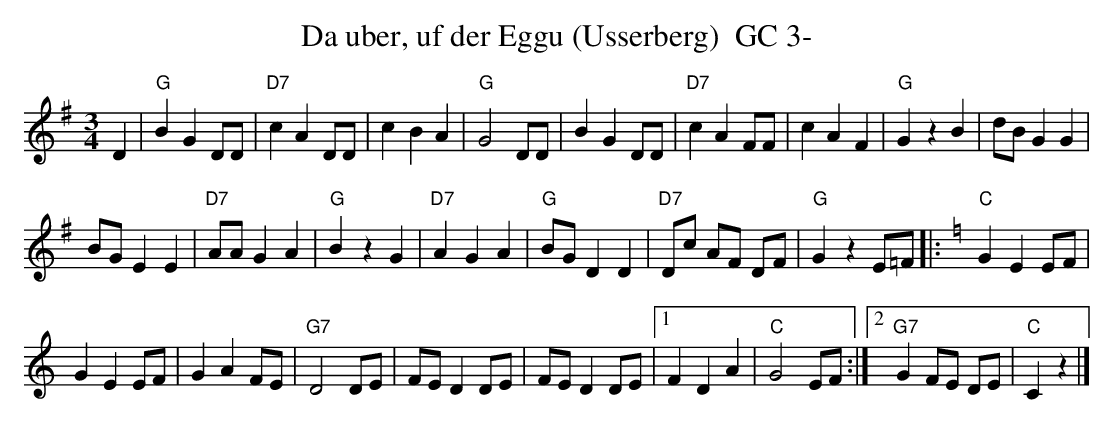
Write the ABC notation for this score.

X:1
T:Da uber, uf der Eggu (Usserberg)  GC 3-
M:3/4
L:1/8
K:G%%MIDI gchordon
D2|"G"B2G2DD | "D7"c2A2DD | c2B2A2 | "G"G4DD | B2G2DD | \
"D7"c2A2FF | c2A2F2 | "G"G2z2B2 |\
dBG2G2 |
BGE2E2 | "D7"AAG2A2 | \
"G"B2z2G2 | "D7"A2G2A2 | "G"BG D2D2 | "D7"Dc AF DF | "G"G2z2 E=F |: [K:C] \
"C"G2E2EF |
G2E2EF | G2A2 FE | "G7"D4DE | FED2DE | \
FED2DE |1 F2D2A2 | "C"G4EF :|2 "G7"G2FE DE | "C"C2z2 |]
